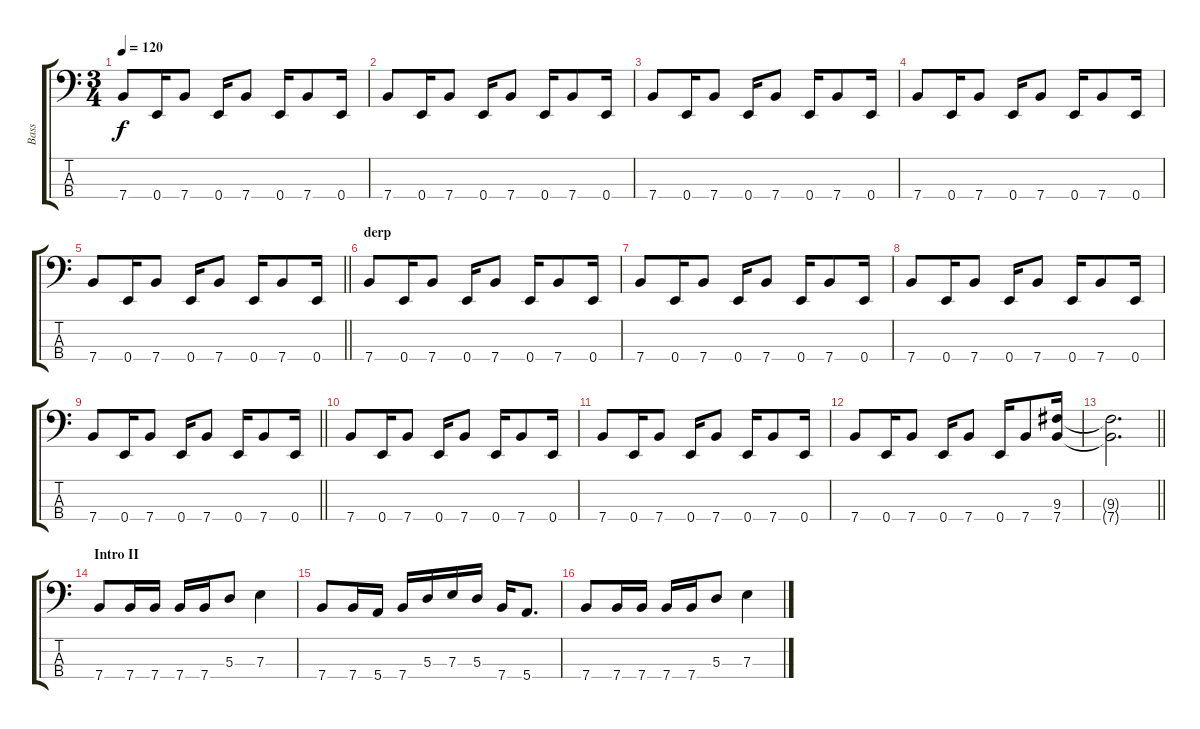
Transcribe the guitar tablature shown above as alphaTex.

\track ("Bass" "Bass") {instrument electricbasspick}
\staff {score tabs}
\tuning (G2 D2 A1 E1) {hide}
\ts (3 4)
\tempo 120
\clef f4
\ks c
7.4.8{dy f} 0.4.16 7.4.8 0.4.16 7.4.8 0.4.16 7.4.8 0.4.16 |
7.4.8 0.4.16 7.4.8 0.4.16 7.4.8 0.4.16 7.4.8 0.4.16 |
7.4.8 0.4.16 7.4.8 0.4.16 7.4.8 0.4.16 7.4.8 0.4.16 |
7.4.8 0.4.16 7.4.8 0.4.16 7.4.8 0.4.16 7.4.8 0.4.16 |
\barLineRight lightlight
7.4.8 0.4.16 7.4.8 0.4.16 7.4.8 0.4.16 7.4.8 0.4.16 |
\section ("" "derp")
7.4.8 0.4.16 7.4.8 0.4.16 7.4.8 0.4.16 7.4.8 0.4.16 |
7.4.8 0.4.16 7.4.8 0.4.16 7.4.8 0.4.16 7.4.8 0.4.16 |
7.4.8 0.4.16 7.4.8 0.4.16 7.4.8 0.4.16 7.4.8 0.4.16 |
\barLineRight lightlight
7.4.8 0.4.16 7.4.8 0.4.16 7.4.8 0.4.16 7.4.8 0.4.16 |
7.4.8 0.4.16 7.4.8 0.4.16 7.4.8 0.4.16 7.4.8 0.4.16 |
7.4.8 0.4.16 7.4.8 0.4.16 7.4.8 0.4.16 7.4.8 0.4.16 |
7.4.8 0.4.16 7.4.8 0.4.16 7.4.8 0.4.16 7.4.8 (9.3 7.4).16 |
\barLineRight lightlight
(9.3{t} 7.4{t}).2{d} |
\section ("" "Intro II")
7.4.8 7.4.16 7.4.16 7.4.16 7.4.16 5.3.8 7.3.4 |
7.4.8 7.4.16 5.4.16 7.4.16 5.3.16 7.3.16 5.3.16 7.4.16 5.4.8{d} |
7.4.8 7.4.16 7.4.16 7.4.16 7.4.16 5.3.8 7.3.4
